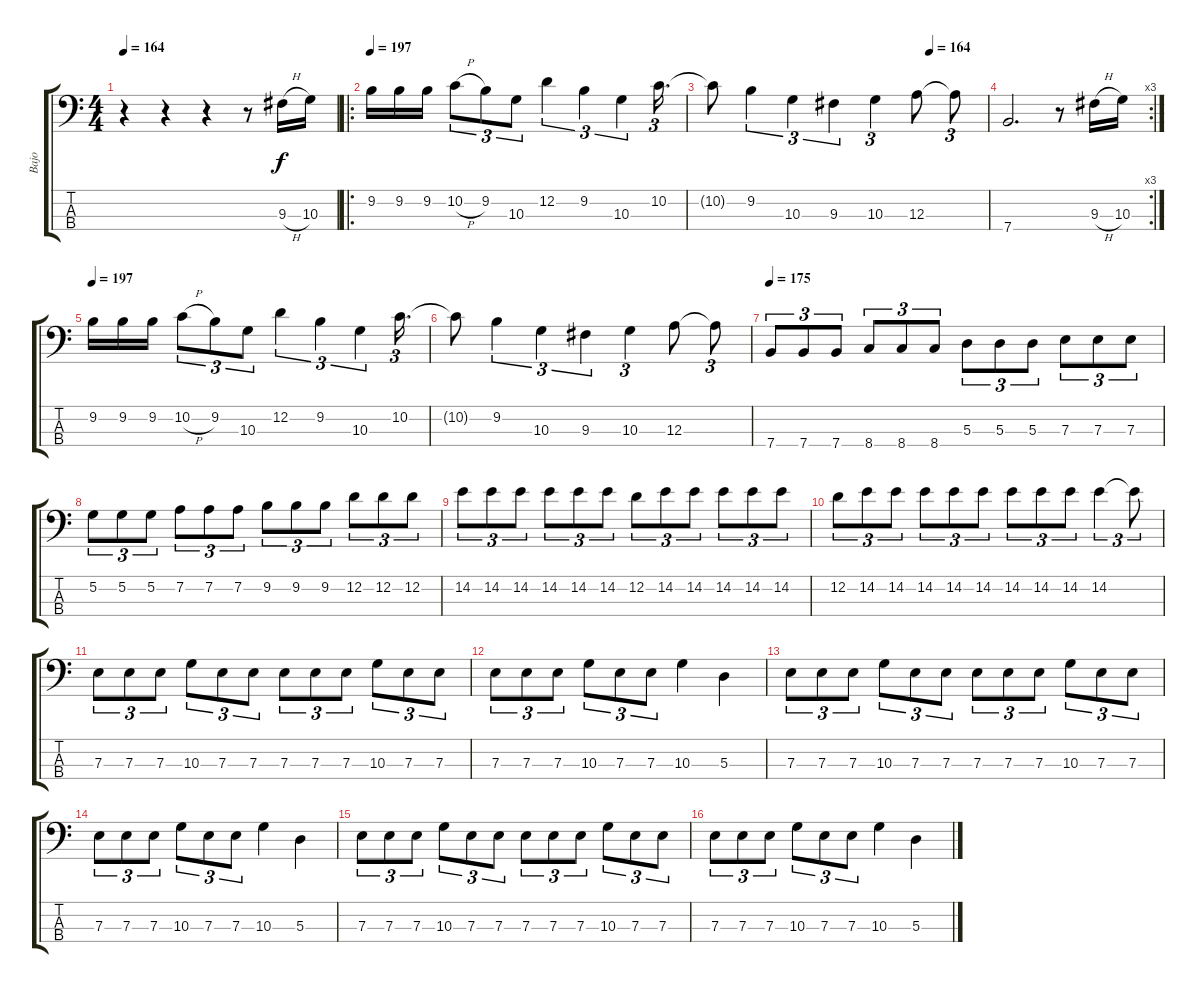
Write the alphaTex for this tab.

\track ("Bajo" "Bajo") {instrument electricbasspick}
\staff {score tabs}
\tuning (G2 D2 A1 E1) {hide}
\ts (4 4)
\tempo 164
\clef f4
\ks c
r.4{dy f instrument electricbasspick} r.4 r.4 r.8 9.3{h}.16 10.3.16 |
\ro
\tempo 197
9.2.16 9.2.16 9.2.16 10.2{h}.8{tu (3 2)} 9.2.8{tu (3 2)} 10.3.8{tu (3 2)} 12.2.4{tu (3 2)} 9.2.4{tu (3 2)} 10.3.4{tu (3 2)} 10.2.16{d tu (3 2)} |
\tempo (164 0.7916666666666666)
10.2{t}.8 9.2.4{tu (3 2)} 10.3.4{tu (3 2)} 9.3.4{tu (3 2)} 10.3.4{tu (3 2)} 12.3.8 12.3{t}.8{tu (3 2)} |
\rc 3
7.4.2{d} r.8 9.3{h}.16 10.3.16 |
\tempo 197
9.2.16 9.2.16 9.2.16 10.2{h}.8{tu (3 2)} 9.2.8{tu (3 2)} 10.3.8{tu (3 2)} 12.2.4{tu (3 2)} 9.2.4{tu (3 2)} 10.3.4{tu (3 2)} 10.2.16{d tu (3 2)} |
10.2{t}.8 9.2.4{tu (3 2)} 10.3.4{tu (3 2)} 9.3.4{tu (3 2)} 10.3.4{tu (3 2)} 12.3.8 12.3{t}.8{tu (3 2)} |
\tempo 175
7.4.8{tu (3 2)} 7.4.8{tu (3 2)} 7.4.8{tu (3 2)} 8.4.8{tu (3 2)} 8.4.8{tu (3 2)} 8.4.8{tu (3 2)} 5.3.8{tu (3 2)} 5.3.8{tu (3 2)} 5.3.8{tu (3 2)} 7.3.8{tu (3 2)} 7.3.8{tu (3 2)} 7.3.8{tu (3 2)} |
5.2.8{tu (3 2)} 5.2.8{tu (3 2)} 5.2.8{tu (3 2)} 7.2.8{tu (3 2)} 7.2.8{tu (3 2)} 7.2.8{tu (3 2)} 9.2.8{tu (3 2)} 9.2.8{tu (3 2)} 9.2.8{tu (3 2)} 12.2.8{tu (3 2)} 12.2.8{tu (3 2)} 12.2.8{tu (3 2)} |
14.2.8{tu (3 2)} 14.2.8{tu (3 2)} 14.2.8{tu (3 2)} 14.2.8{tu (3 2)} 14.2.8{tu (3 2)} 14.2.8{tu (3 2)} 12.2.8{tu (3 2)} 14.2.8{tu (3 2)} 14.2.8{tu (3 2)} 14.2.8{tu (3 2)} 14.2.8{tu (3 2)} 14.2.8{tu (3 2)} |
12.2.8{tu (3 2)} 14.2.8{tu (3 2)} 14.2.8{tu (3 2)} 14.2.8{tu (3 2)} 14.2.8{tu (3 2)} 14.2.8{tu (3 2)} 14.2.8{tu (3 2)} 14.2.8{tu (3 2)} 14.2.8{tu (3 2)} 14.2.4{tu (3 2)} 14.2{t}.8{tu (3 2)} |
7.3.8{tu (3 2)} 7.3.8{tu (3 2)} 7.3.8{tu (3 2)} 10.3.8{tu (3 2)} 7.3.8{tu (3 2)} 7.3.8{tu (3 2)} 7.3.8{tu (3 2)} 7.3.8{tu (3 2)} 7.3.8{tu (3 2)} 10.3.8{tu (3 2)} 7.3.8{tu (3 2)} 7.3.8{tu (3 2)} |
7.3.8{tu (3 2)} 7.3.8{tu (3 2)} 7.3.8{tu (3 2)} 10.3.8{tu (3 2)} 7.3.8{tu (3 2)} 7.3.8{tu (3 2)} 10.3.4 5.3.4 |
7.3.8{tu (3 2)} 7.3.8{tu (3 2)} 7.3.8{tu (3 2)} 10.3.8{tu (3 2)} 7.3.8{tu (3 2)} 7.3.8{tu (3 2)} 7.3.8{tu (3 2)} 7.3.8{tu (3 2)} 7.3.8{tu (3 2)} 10.3.8{tu (3 2)} 7.3.8{tu (3 2)} 7.3.8{tu (3 2)} |
7.3.8{tu (3 2)} 7.3.8{tu (3 2)} 7.3.8{tu (3 2)} 10.3.8{tu (3 2)} 7.3.8{tu (3 2)} 7.3.8{tu (3 2)} 10.3.4 5.3.4 |
7.3.8{tu (3 2)} 7.3.8{tu (3 2)} 7.3.8{tu (3 2)} 10.3.8{tu (3 2)} 7.3.8{tu (3 2)} 7.3.8{tu (3 2)} 7.3.8{tu (3 2)} 7.3.8{tu (3 2)} 7.3.8{tu (3 2)} 10.3.8{tu (3 2)} 7.3.8{tu (3 2)} 7.3.8{tu (3 2)} |
7.3.8{tu (3 2)} 7.3.8{tu (3 2)} 7.3.8{tu (3 2)} 10.3.8{tu (3 2)} 7.3.8{tu (3 2)} 7.3.8{tu (3 2)} 10.3.4 5.3.4
